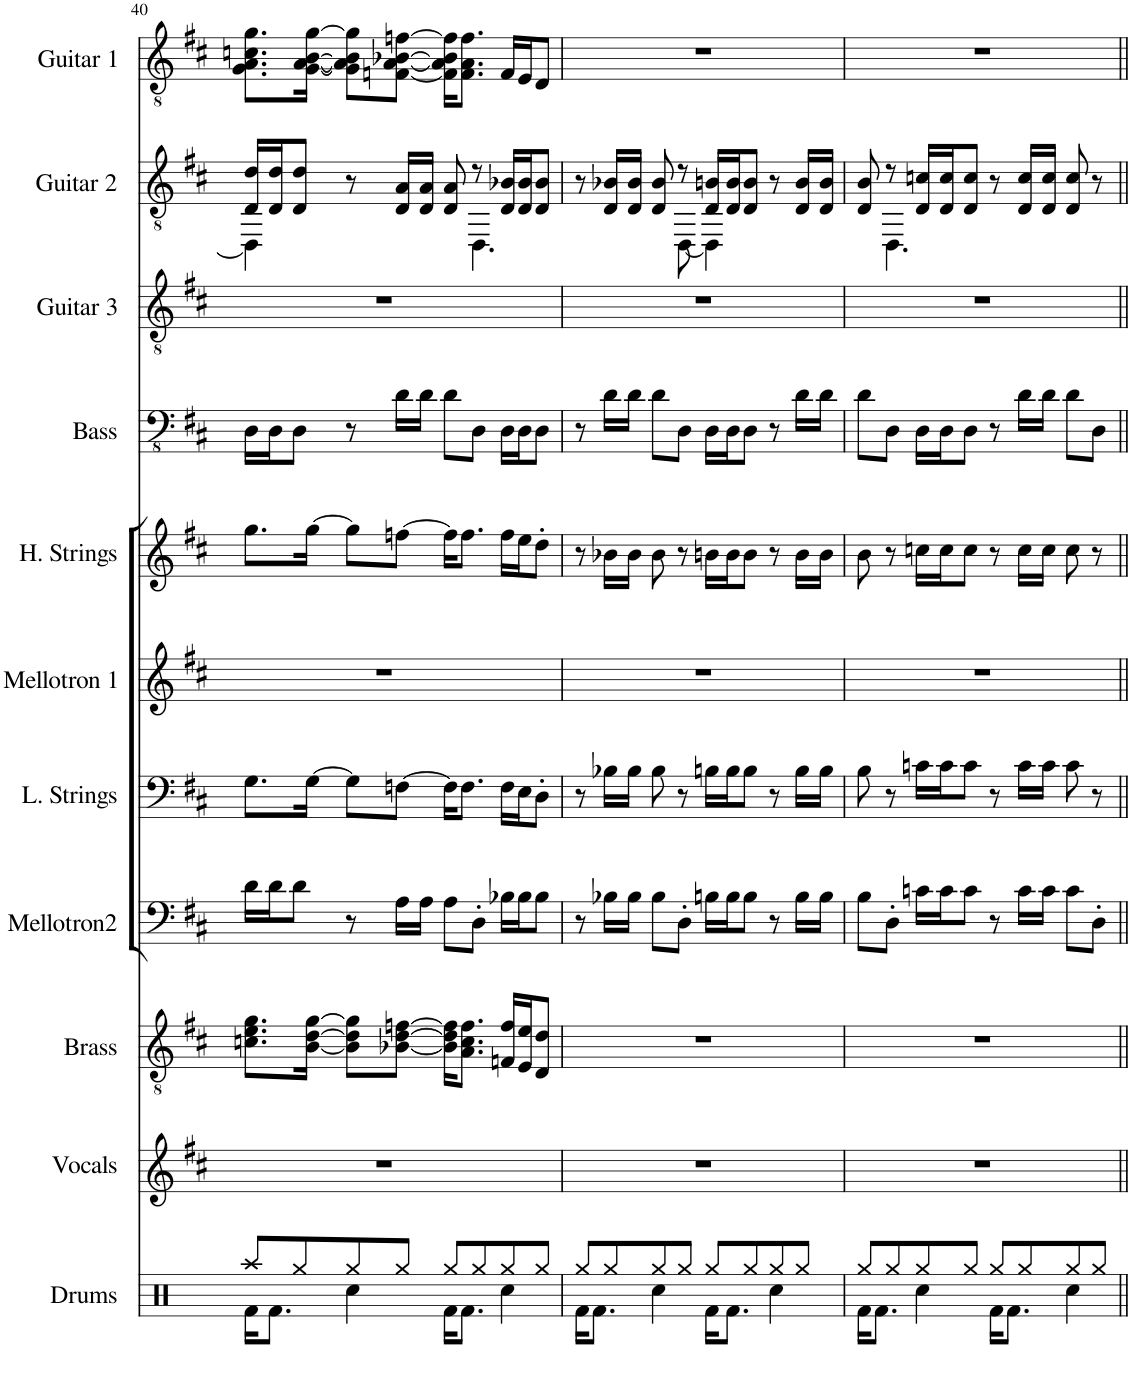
**kern	**kern	**kern	**kern	**kern	**kern	**kern	**kern	**kern	**kern	**kern
*part11	*part10	*part9	*part8	*part7	*part6	*part5	*part4	*part3	*part2	*part1
*staff11	*staff10	*staff9	*staff8	*staff7	*staff6	*staff5	*staff4	*staff3	*staff2	*staff1
*I"Drums	*I"Vocals (Clarinet)	*I"Brass	*I"Mellotron 2	*I"Strings low	*I"Mellotron 1	*I"Strings high	*I"Bass Guitar	*I"Electric Guitar 3	*I"Electric Guitar 2	*I"Electric Guitar 1
*I'Drums	*I'Vocals	*I'Brass	*I'Mellotron2	*	*I'Mellotron 1	*	*I'Bass	*I'Guitar 3	*I'Guitar 2	*I'Guitar 1
!!LO:PB:g=z
*clefX	*clefG2	*clefGv2	*clefF4	*clefF4	*clefG2	*clefG2	*clefFv4	*clefGv2	*clefGv2	*clefGv2
*	*Trd1c2	*	*	*	*	*	*	*	*	*
*k[]	*k[f#c#]	*k[f#c#]	*k[f#c#]	*k[f#c#]	*k[f#c#]	*k[f#c#]	*k[f#c#]	*k[f#c#]	*k[f#c#]	*k[f#c#]
*M4/4	*M4/4	*M4/4	*M4/4	*M4/4	*M4/4	*M4/4	*M4/4	*M4/4	*M4/4	*M4/4
=40	=40	=40	=40	=40	=40	=40	=40	=40	=40	=40
*^	*	*	*	*	*	*	*	*	*^	*
8Raa/L	16Rf\KL	1r	8.cn\ 8.e\ 8.g\L	16d\LL	8.G\L	1r	8.gg\L	16DD\LL	1r	16D/ 16d/LL	4DD\]	8.G\ 8.A\ 8.cn\ 8.g\L
.	8.Rf\J	.	.	16d\J	.	.	.	16DD\J	.	16D/ 16d/J	.	.
8Rgg/	.	.	.	8d\J	.	.	.	8DD\J	.	8D/ 8d/J	.	.
.	.	.	[16B\ [16d\ [16g\Jk	.	[16G\Jk	.	[16gg\Jk	.	.	.	.	[16G\ [16A\ [16B\ [16g\Jk
8Rgg/	4Rcc\	.	8B\] 8d\] 8g\]L	8r	8G\L]	.	8gg\L]	8r	.	8r	4ryy	8G\] 8A\] 8B\] 8g\]L
8Rgg/J	.	.	[8B-X\ [8d\ [8fn\J	16A\LL	[8Fn\J	.	[8ffn\J	16D\LL	.	16D/ 16A/LL	.	[8Fn\ [8A\ [8B-X\ [8fn\J
.	.	.	.	16A\JJ	.	.	.	16D\JJ	.	16D/ 16A/JJ	.	.
8Rgg/L	16Rf\KL	.	16B-\] 16d\] 16f\]KL	8A\L	16F\KL]	.	16ff\KL]	8D\L	.	8D/ 8A/	8ryy	16F\] 16A\] 16B-\] 16f\]KL
.	8.Rf\J	.	8.A\ 8.c\ 8.f\J	.	8.F\J	.	8.ff\J	.	.	.	.	8.F\ 8.A\ 8.f\J
8Rgg/	.	.	.	8D'\J	.	.	.	8DD\J	.	8r	4.DD\	.
8Rgg/	4Rcc\	.	16Fn/ 16f/LL	16B-X\LL	16F\LL	.	16ff\LL	16DD\LL	.	16D/ 16B-X/LL	.	16F/LL
.	.	.	16E/ 16e/J	16B-\J	16E\J	.	16ee\J	16DD\J	.	16D/ 16B-/J	.	16E/J
8Rgg/J	.	.	8D/ 8d/J	8B-\J	8D'\J	.	8dd'\J	8DD\J	.	8D/ 8B-/J	.	8D/J
=41	=41	=41	=41	=41	=41	=41	=41	=41	=41	=41	=41	=41
8Rgg/L	16Rf\KL	1r	1r	8r	8r	1r	8r	8r	1r	8r	4ryy	1r
.	8.Rf\J	.	.	.	.	.	.	.	.	.	.	.
8Rgg/	.	.	.	16B-X\LL	16B-X\LL	.	16b-X\LL	16D\LL	.	16D/ 16B-X/LL	.	.
.	.	.	.	16B-\JJ	16B-\JJ	.	16b-\JJ	16D\JJ	.	16D/ 16B-/JJ	.	.
8Rgg/	4Rcc\	.	.	8B-\L	8B-\	.	8b-\	8D\L	.	8D/ 8B-/	8ryy	.
8Rgg/J	.	.	.	8D'\J	8r	.	8r	8DD\J	.	8r	[8DD\	.
8Rgg/L	16Rf\KL	.	.	16Bn\LL	16Bn\LL	.	16bn\LL	16DD\LL	.	16D/ 16Bn/LL	4DD\]	.
.	8.Rf\J	.	.	16B\J	16B\J	.	16b\J	16DD\J	.	16D/ 16B/J	.	.
8Rgg/	.	.	.	8B\J	8B\J	.	8b\J	8DD\J	.	8D/ 8B/J	.	.
8Rgg/	4Rcc\	.	.	8r	8r	.	8r	8r	.	8r	4ryy	.
8Rgg/J	.	.	.	16B\LL	16B\LL	.	16b\LL	16D\LL	.	16D/ 16B/LL	.	.
.	.	.	.	16B\JJ	16B\JJ	.	16b\JJ	16D\JJ	.	16D/ 16B/JJ	.	.
=42	=42	=42	=42	=42	=42	=42	=42	=42	=42	=42	=42	=42
8Rgg/L	16Rf\KL	1r	1r	8B\L	8B\	1r	8b\	8D\L	1r	8D/ 8B/	8ryy	1r
.	8.Rf\J	.	.	.	.	.	.	.	.	.	.	.
8Rgg/	.	.	.	8D'\J	8r	.	8r	8DD\J	.	8r	4.DD\	.
8Rgg/	4Rcc\	.	.	16cn\LL	16cn\LL	.	16ccn\LL	16DD\LL	.	16D/ 16cn/LL	.	.
.	.	.	.	16c\J	16c\J	.	16cc\J	16DD\J	.	16D/ 16c/J	.	.
8Rgg/J	.	.	.	8c\J	8c\J	.	8cc\J	8DD\J	.	8D/ 8c/J	.	.
8Rgg/L	16Rf\KL	.	.	8r	8r	.	8r	8r	.	8r	4ryy	.
.	8.Rf\J	.	.	.	.	.	.	.	.	.	.	.
8Rgg/	.	.	.	16c\LL	16c\LL	.	16cc\LL	16D\LL	.	16D/ 16c/LL	.	.
.	.	.	.	16c\JJ	16c\JJ	.	16cc\JJ	16D\JJ	.	16D/ 16c/JJ	.	.
8Rgg/	4Rcc\	.	.	8c\L	8c\	.	8cc\	8D\L	.	8D/ 8c/	8ryy	.
8Rgg/J	.	.	.	8D'\J	8r	.	8r	8DD\J	.	8r	8ryy	.
*v	*v	*	*	*	*	*	*	*	*	*v	*v	*
=||	=||	=||	=||	=||	=||	=||	=||	=||	=||	=||
*-	*-	*-	*-	*-	*-	*-	*-	*-	*-	*-
